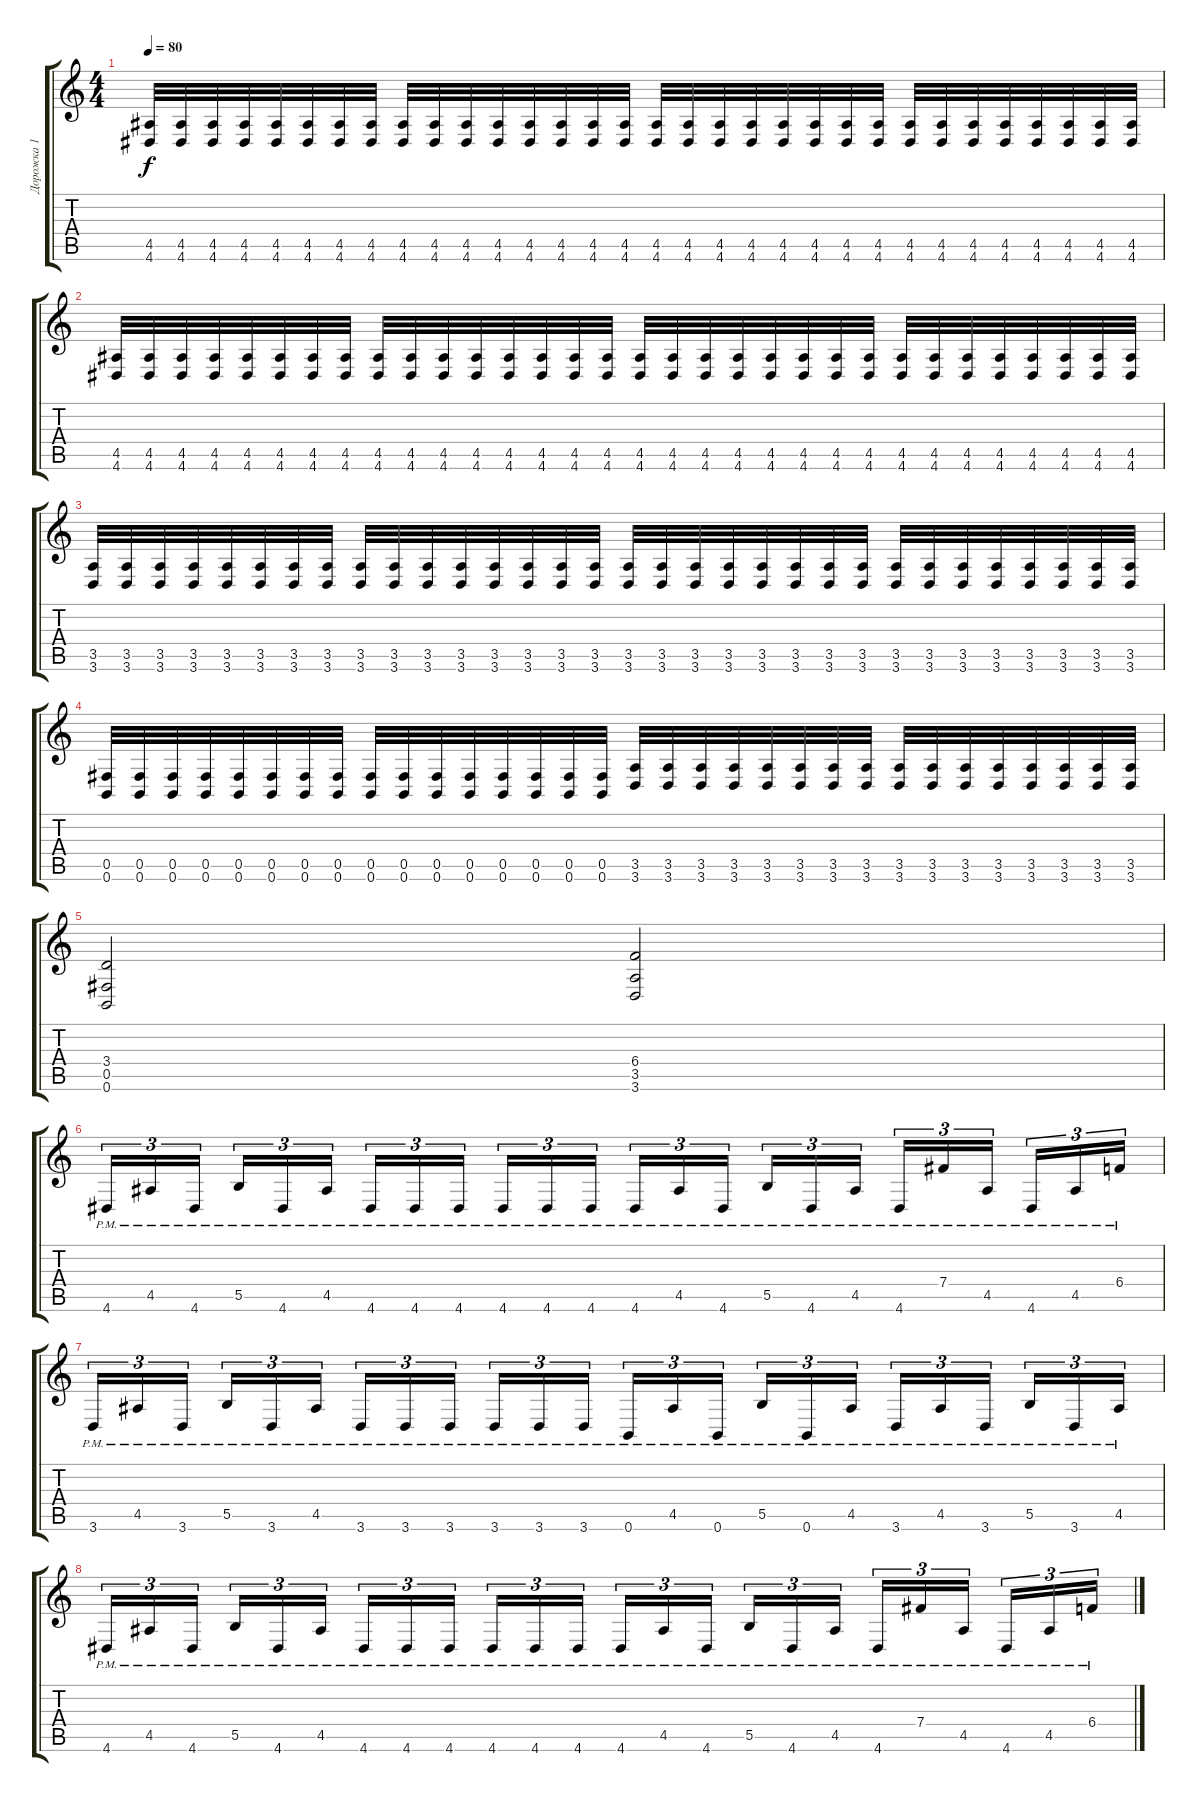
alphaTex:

\track ("Дорожка 1" "Дорожка 1") {instrument distortionguitar}
\staff {score tabs}
\tuning (Db4 Ab3 E3 B2 Gb2 B1) {hide}
\ts (4 4)
\tempo 80
\clef g2
\ks c
(4.5 4.6).32{dy f} (4.5 4.6).32 (4.5 4.6).32 (4.5 4.6).32 (4.5 4.6).32 (4.5 4.6).32 (4.5 4.6).32 (4.5 4.6).32 (4.5 4.6).32 (4.5 4.6).32 (4.5 4.6).32 (4.5 4.6).32 (4.5 4.6).32 (4.5 4.6).32 (4.5 4.6).32 (4.5 4.6).32 (4.5 4.6).32 (4.5 4.6).32 (4.5 4.6).32 (4.5 4.6).32 (4.5 4.6).32 (4.5 4.6).32 (4.5 4.6).32 (4.5 4.6).32 (4.5 4.6).32 (4.5 4.6).32 (4.5 4.6).32 (4.5 4.6).32 (4.5 4.6).32 (4.5 4.6).32 (4.5 4.6).32 (4.5 4.6).32 |
(4.5 4.6).32 (4.5 4.6).32 (4.5 4.6).32 (4.5 4.6).32 (4.5 4.6).32 (4.5 4.6).32 (4.5 4.6).32 (4.5 4.6).32 (4.5 4.6).32 (4.5 4.6).32 (4.5 4.6).32 (4.5 4.6).32 (4.5 4.6).32 (4.5 4.6).32 (4.5 4.6).32 (4.5 4.6).32 (4.5 4.6).32 (4.5 4.6).32 (4.5 4.6).32 (4.5 4.6).32 (4.5 4.6).32 (4.5 4.6).32 (4.5 4.6).32 (4.5 4.6).32 (4.5 4.6).32 (4.5 4.6).32 (4.5 4.6).32 (4.5 4.6).32 (4.5 4.6).32 (4.5 4.6).32 (4.5 4.6).32 (4.5 4.6).32 |
(3.5 3.6).32 (3.5 3.6).32 (3.5 3.6).32 (3.5 3.6).32 (3.5 3.6).32 (3.5 3.6).32 (3.5 3.6).32 (3.5 3.6).32 (3.5 3.6).32 (3.5 3.6).32 (3.5 3.6).32 (3.5 3.6).32 (3.5 3.6).32 (3.5 3.6).32 (3.5 3.6).32 (3.5 3.6).32 (3.5 3.6).32 (3.5 3.6).32 (3.5 3.6).32 (3.5 3.6).32 (3.5 3.6).32 (3.5 3.6).32 (3.5 3.6).32 (3.5 3.6).32 (3.5 3.6).32 (3.5 3.6).32 (3.5 3.6).32 (3.5 3.6).32 (3.5 3.6).32 (3.5 3.6).32 (3.5 3.6).32 (3.5 3.6).32 |
(0.5 0.6).32 (0.5 0.6).32 (0.5 0.6).32 (0.5 0.6).32 (0.5 0.6).32 (0.5 0.6).32 (0.5 0.6).32 (0.5 0.6).32 (0.5 0.6).32 (0.5 0.6).32 (0.5 0.6).32 (0.5 0.6).32 (0.5 0.6).32 (0.5 0.6).32 (0.5 0.6).32 (0.5 0.6).32 (3.5 3.6).32 (3.5 3.6).32 (3.5 3.6).32 (3.5 3.6).32 (3.5 3.6).32 (3.5 3.6).32 (3.5 3.6).32 (3.5 3.6).32 (3.5 3.6).32 (3.5 3.6).32 (3.5 3.6).32 (3.5 3.6).32 (3.5 3.6).32 (3.5 3.6).32 (3.5 3.6).32 (3.5 3.6).32 |
(3.4 0.5 0.6).2 (6.4 3.5 3.6).2 |
4.6{pm}.16{tu (3 2)} 4.5{pm}.16{tu (3 2)} 4.6{pm}.16{tu (3 2) beam splitsecondary} 5.5{pm}.16{tu (3 2)} 4.6{pm}.16{tu (3 2)} 4.5{pm}.16{tu (3 2)} 4.6{pm}.16{tu (3 2)} 4.6{pm}.16{tu (3 2)} 4.6{pm}.16{tu (3 2) beam splitsecondary} 4.6{pm}.16{tu (3 2)} 4.6{pm}.16{tu (3 2)} 4.6{pm}.16{tu (3 2)} 4.6{pm}.16{tu (3 2)} 4.5{pm}.16{tu (3 2)} 4.6{pm}.16{tu (3 2) beam splitsecondary} 5.5{pm}.16{tu (3 2)} 4.6{pm}.16{tu (3 2)} 4.5{pm}.16{tu (3 2)} 4.6{pm}.16{tu (3 2)} 7.4{pm}.16{tu (3 2)} 4.5{pm}.16{tu (3 2) beam splitsecondary} 4.6{pm}.16{tu (3 2)} 4.5{pm}.16{tu (3 2)} 6.4{pm}.16{tu (3 2)} |
3.6{pm}.16{tu (3 2)} 4.5{pm}.16{tu (3 2)} 3.6{pm}.16{tu (3 2) beam splitsecondary} 5.5{pm}.16{tu (3 2)} 3.6{pm}.16{tu (3 2)} 4.5{pm}.16{tu (3 2)} 3.6{pm}.16{tu (3 2)} 3.6{pm}.16{tu (3 2)} 3.6{pm}.16{tu (3 2) beam splitsecondary} 3.6{pm}.16{tu (3 2)} 3.6{pm}.16{tu (3 2)} 3.6{pm}.16{tu (3 2)} 0.6{pm}.16{tu (3 2)} 4.5{pm}.16{tu (3 2)} 0.6{pm}.16{tu (3 2) beam splitsecondary} 5.5{pm}.16{tu (3 2)} 0.6{pm}.16{tu (3 2)} 4.5{pm}.16{tu (3 2)} 3.6{pm}.16{tu (3 2)} 4.5{pm}.16{tu (3 2)} 3.6{pm}.16{tu (3 2) beam splitsecondary} 5.5{pm}.16{tu (3 2)} 3.6{pm}.16{tu (3 2)} 4.5{pm}.16{tu (3 2)} |
4.6{pm}.16{tu (3 2)} 4.5{pm}.16{tu (3 2)} 4.6{pm}.16{tu (3 2) beam splitsecondary} 5.5{pm}.16{tu (3 2)} 4.6{pm}.16{tu (3 2)} 4.5{pm}.16{tu (3 2)} 4.6{pm}.16{tu (3 2)} 4.6{pm}.16{tu (3 2)} 4.6{pm}.16{tu (3 2) beam splitsecondary} 4.6{pm}.16{tu (3 2)} 4.6{pm}.16{tu (3 2)} 4.6{pm}.16{tu (3 2)} 4.6{pm}.16{tu (3 2)} 4.5{pm}.16{tu (3 2)} 4.6{pm}.16{tu (3 2) beam splitsecondary} 5.5{pm}.16{tu (3 2)} 4.6{pm}.16{tu (3 2)} 4.5{pm}.16{tu (3 2)} 4.6{pm}.16{tu (3 2)} 7.4{pm}.16{tu (3 2)} 4.5{pm}.16{tu (3 2) beam splitsecondary} 4.6{pm}.16{tu (3 2)} 4.5{pm}.16{tu (3 2)} 6.4{pm}.16{tu (3 2)}
